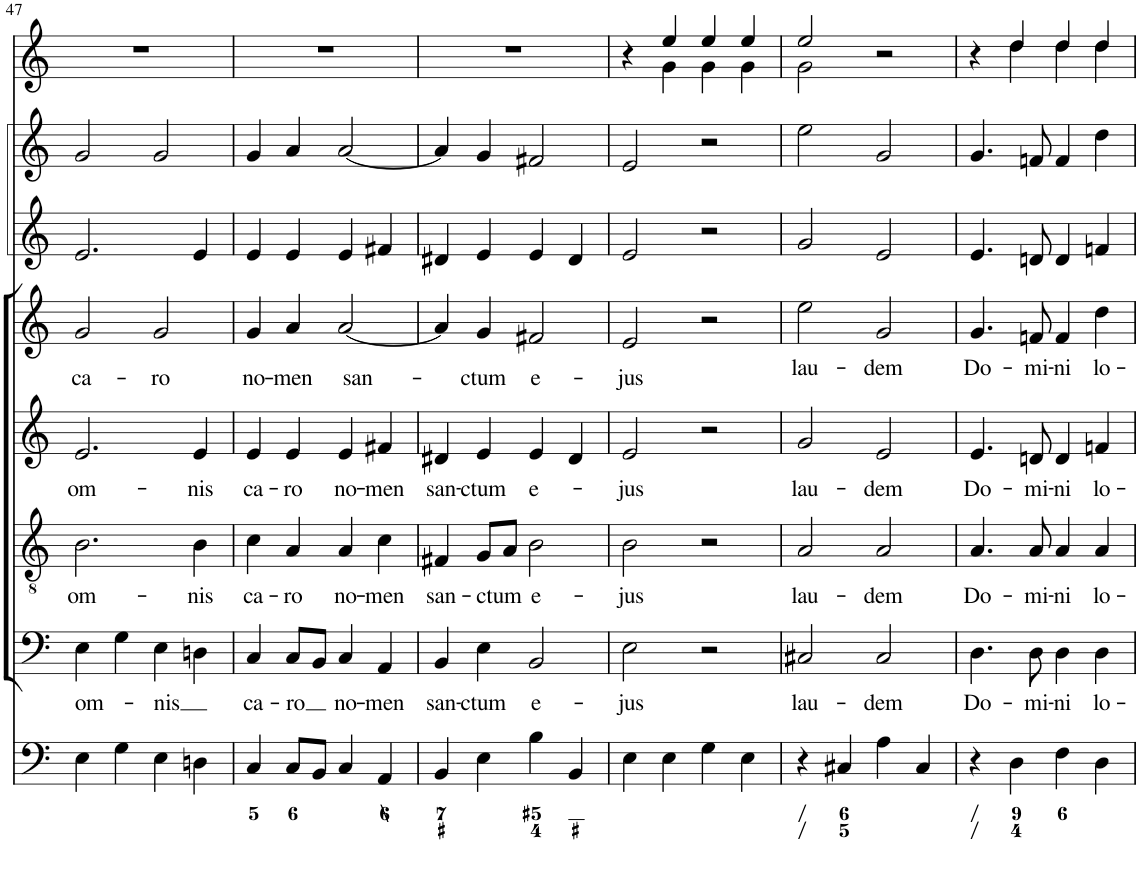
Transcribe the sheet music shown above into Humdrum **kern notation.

**kern	**kern	**text	**kern	**text	**kern	**text	**kern	**text	**kern	**kern	**kern
*part8	*part7	*part7	*part6	*part6	*part5	*part5	*part4	*part4	*part3	*part2	*part1
*staff8	*staff7	*staff7	*staff6	*staff6	*staff5	*staff5	*staff4	*staff4	*staff3	*staff2	*staff1
*I"Organ	*I"Voice	*	*I"Tenor	*	*I"Alto	*	*I"Voice	*	*I"Violino 2	*I"Violino 1	*I"Clarini  in C
*	*	*	*	*	*	*	*	*	*I'Vln	*I'Vln	*
!!LO:PB:g=z
*clefF4	*clefF4	*	*clefGv2	*	*clefG2	*	*clefG2	*	*clefG2	*clefG2	*clefG2
*k[]	*k[]	*	*k[]	*	*k[]	*	*k[]	*	*k[]	*k[]	*k[]
*M2/2	*M2/2	*	*M2/2	*	*M2/2	*	*M2/2	*	*M2/2	*M2/2	*M2/2
*met(c|)	*met(c|)	*	*met(c|)	*	*met(c|)	*	*met(c|)	*	*met(c|)	*met(c|)	*met(c|)
=47	=47	=47	=47	=47	=47	=47	=47	=47	=47	=47	=47
!	!	!LO:LY:b	!	!LO:LY:b	!	!LO:LY:b	!	!LO:LY:b	!	!	!
4E\	4E\	om-	2.B\	om-	2.e/	om-	2g/	ca-	2.e/	2g/	1r
4G\	4G\	.	.	.	.	.	.	.	.	.	.
!	!	!LO:LY:b	!	!	!	!	!	!LO:LY:b	!	!	!
4E\	4E\	-nis	.	.	.	.	2g/	-ro	.	2g/	.
!	!	!	!	!LO:LY:b	!	!LO:LY:b	!	!	!	!	!
4Dn\	4Dn\	.	4B\	-nis	4e/	-nis	.	.	4e/	.	.
=48	=48	=48	=48	=48	=48	=48	=48	=48	=48	=48	=48
!	!	!LO:LY:b	!	!LO:LY:b	!	!LO:LY:b	!	!LO:LY:b	!	!	!
4C/	4C/	ca-	4c\	ca-	4e/	ca-	4g/	no-	4e/	4g/	1r
!	!	!LO:LY:b	!	!LO:LY:b	!	!LO:LY:b	!	!LO:LY:b	!	!	!
8C/L	8C/L	-ro	4A/	-ro	4e/	-ro	4a/	-men	4e/	4a/	.
8BB/J	8BB/J	.	.	.	.	.	.	.	.	.	.
!	!	!LO:LY:b	!	!LO:LY:b	!	!LO:LY:b	!	!LO:LY:b	!	!	!
4C/	4C/	no-	4A/	no-	4e/	no-	[2a/	san-	4e/	[2a/	.
!	!	!LO:LY:b	!	!LO:LY:b	!	!LO:LY:b	!	!	!	!	!
4AA/	4AA/	-men	4c\	-men	4f#X/	-men	.	.	4f#X/	.	.
=49	=49	=49	=49	=49	=49	=49	=49	=49	=49	=49	=49
!	!	!LO:LY:b	!	!LO:LY:b	!	!LO:LY:b	!	!	!	!	!
4BB/	4BB/	san-	4F#X/	san-	4d#X/	san-	4a/]	.	4d#X/	4a/]	1r
!	!	!LO:LY:b	!	!LO:LY:b	!	!LO:LY:b	!	!LO:LY:b	!	!	!
4E\	4E\	-ctum	8G/L	-ctum	4e/	-ctum	4g/	-ctum	4e/	4g/	.
.	.	.	8A/J	.	.	.	.	.	.	.	.
!	!	!LO:LY:b	!	!LO:LY:b	!	!LO:LY:b	!	!LO:LY:b	!	!	!
4B\	2BB/	e-	2B\	e-	4e/	e-	2f#X/	e-	4e/	2f#X/	.
4BB/	.	.	.	.	4d#/	.	.	.	4d#/	.	.
=50	=50	=50	=50	=50	=50	=50	=50	=50	=50	=50	=50
!	!	!LO:LY:b	!	!LO:LY:b	!	!LO:LY:b	!	!LO:LY:b	!	!	!
*	*	*	*	*	*	*	*	*	*	*	*^
4E\	2E\	-jus	2B\	-jus	2e/	-jus	2e/	-jus	2e/	2e/	4r	4ryy
4E\	.	.	.	.	.	.	.	.	.	.	4ee/	4g\
4G\	2r	.	2r	.	2r	.	2r	.	2r	2r	4ee/	4g\
4E\	.	.	.	.	.	.	.	.	.	.	4ee/	4g\
=51	=51	=51	=51	=51	=51	=51	=51	=51	=51	=51	=51	=51
!	!	!LO:LY:b	!	!LO:LY:b	!	!LO:LY:b	!	!LO:LY:b	!	!	!	!
4r	2C#X/	lau-	2A/	lau-	2g/	lau-	2ee\	lau-	2g/	2ee\	2ee/	2g\
4C#X/	.	.	.	.	.	.	.	.	.	.	.	.
!	!	!LO:LY:b	!	!LO:LY:b	!	!LO:LY:b	!	!LO:LY:b	!	!	!	!
4A\	2C#/	-dem	2A/	-dem	2e/	-dem	2g/	-dem	2e/	2g/	2r	2ryy
4C#/	.	.	.	.	.	.	.	.	.	.	.	.
=52	=52	=52	=52	=52	=52	=52	=52	=52	=52	=52	=52	=52
!	!	!LO:LY:b	!	!LO:LY:b	!	!LO:LY:b	!	!LO:LY:b	!	!	!	!
4r	4.D\	Do-	4.A/	Do-	4.e/	Do-	4.g/	Do-	4.e/	4.g/	4r	4ryy
4D\	.	.	.	.	.	.	.	.	.	.	4dd/	4dd\
!	!	!LO:LY:b	!	!LO:LY:b	!	!LO:LY:b	!	!LO:LY:b	!	!	!	!
.	8D\	-mi-	8A/	-mi-	8dn/	-mi-	8fn/	-mi-	8dn/	8fn/	.	.
!	!	!LO:LY:b	!	!LO:LY:b	!	!LO:LY:b	!	!LO:LY:b	!	!	!	!
4F\	4D\	-ni	4A/	-ni	4d/	-ni	4f/	-ni	4d/	4f/	4dd/	4dd\
!	!	!LO:LY:b	!	!LO:LY:b	!	!LO:LY:b	!	!LO:LY:b	!	!	!	!
4D\	4D\	lo-	4A/	lo-	4fn/	lo-	4dd\	lo-	4fn/	4dd\	4dd/	4dd\
*	*	*	*	*	*	*	*	*	*	*	*v	*v
=	=	=	=	=	=	=	=	=	=	=	=
*-	*-	*-	*-	*-	*-	*-	*-	*-	*-	*-	*-
